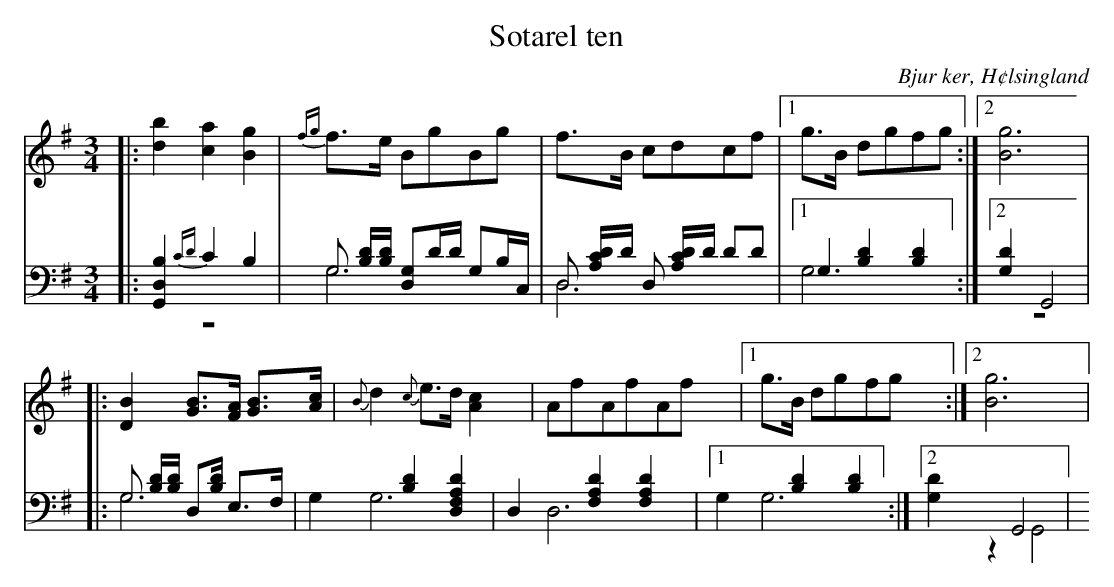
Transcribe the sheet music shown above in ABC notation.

X:1
T: Sotarel ten
O: Bjur ker, H¢lsingland
M: 3/4
L: 1/8
K: G
V:1
V:2
V:3 merge
V:1
|:[d2b2] [c2a2] [B2g2]|{fg}f>e BgBg|f>B cdcf |1g>B dgfg :|2 [B6g6]|
|:[D2B2] [GB]>[FA] [GB]>[Ac]|{B}d2 {c}e>d [A2c2]|AfAfAf |1g>B dgfg :|2 [B6g6]|
V:2 clef=bass
|:[G,,2 D,2B,2] {CD}C2 B,2|G, [B,/ D/][B,/ D/] [G,D,]D/D/ G,B,/C,/|D, [A,/ C/ D/]D/ D, [A,/ C/ D/]D/ DD|1G,2 [B,2 D2] [B,2 D2]:|2 [G,2D2] G,,4|
|:G, [B,/ D/][B,/ D/] D,[B,/ D/] E,>F,|G,2 [B,2 D2] [D,2 F,2A,2D2]|D,2 [F,2 A,2 D2] [F,2 A,2 D2]|1 G,2 [B,2 D2] [B,2 D2] :|2 [G,2D2] G,,4|
V:3 clef=bass
|:z6|G,6|D,6|1G,6:|2 z6|
|:G,6|G,6|D,6|1 G,6 :|2 z2 G,,4|
